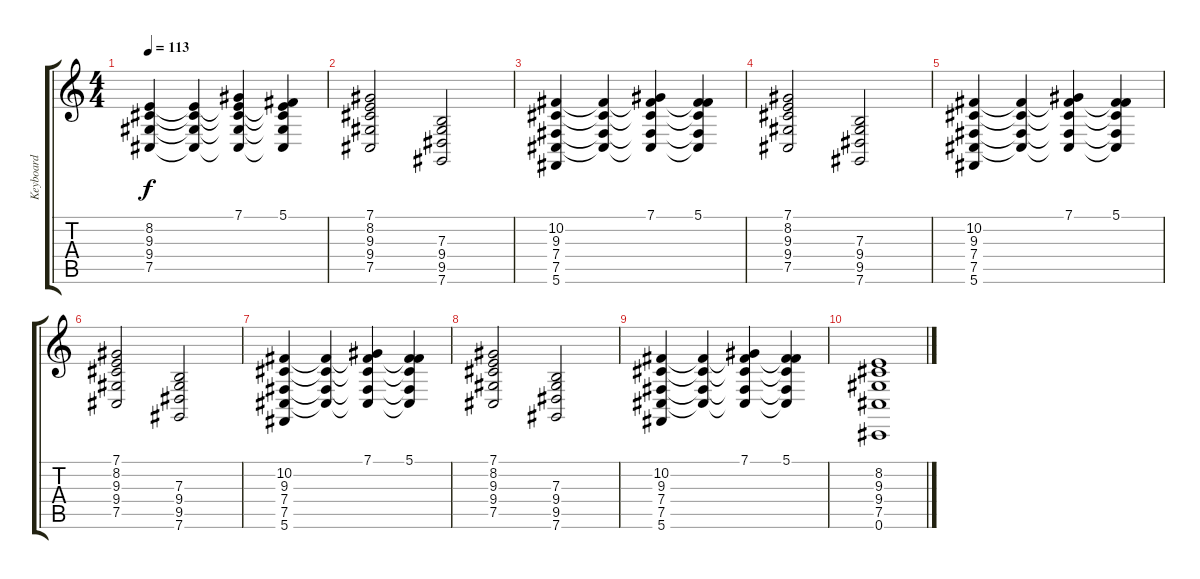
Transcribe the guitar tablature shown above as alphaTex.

\track ("Keyboard" "Keyboard") {instrument stringensemble1}
\staff {score tabs}
\tuning (Db4 Ab3 E3 B2 Gb2 Db2) {hide}
\ts (4 4)
\tempo 113
\clef g2
\ks c
(8.2 9.3 9.4 7.5).4{dy f} (8.2{t} 9.3{t} 9.4{t} 7.5{t}).4 (7.1 8.2{t} 9.3{t} 9.4{t} 7.5{t}).4 (5.1 8.2{t} 9.3{t} 9.4{t} 7.5{t}).4 |
(7.1 8.2 9.3 9.4 7.5).2 (7.3 9.4 9.5 7.6).2 |
(10.2 9.3 7.4 7.5 5.6).4 (10.2{t} 9.3{t} 7.4{t} 7.5{t}).4 (7.1 10.2{t} 9.3{t} 7.4{t} 7.5{t}).4 (5.1 10.2{t} 9.3{t} 7.4{t} 7.5{t}).4 |
(7.1 8.2 9.3 9.4 7.5).2 (7.3 9.4 9.5 7.6).2 |
(10.2 9.3 7.4 7.5 5.6).4 (10.2{t} 9.3{t} 7.4{t} 7.5{t}).4 (7.1 10.2{t} 9.3{t} 7.4{t} 7.5{t}).4 (5.1 10.2{t} 9.3{t} 7.4{t} 7.5{t}).4 |
(7.1 8.2 9.3 9.4 7.5).2 (7.3 9.4 9.5 7.6).2 |
(10.2 9.3 7.4 7.5 5.6).4 (10.2{t} 9.3{t} 7.4{t} 7.5{t}).4 (7.1 10.2{t} 9.3{t} 7.4{t} 7.5{t}).4 (5.1 10.2{t} 9.3{t} 7.4{t} 7.5{t}).4 |
(7.1 8.2 9.3 9.4 7.5).2 (7.3 9.4 9.5 7.6).2 |
(10.2 9.3 7.4 7.5 5.6).4 (10.2{t} 9.3{t} 7.4{t} 7.5{t}).4 (7.1 10.2{t} 9.3{t} 7.4{t} 7.5{t}).4 (5.1 10.2{t} 9.3{t} 7.4{t} 7.5{t}).4 |
(8.2 9.3 9.4 7.5 0.6).1{instrument choiraahs}
